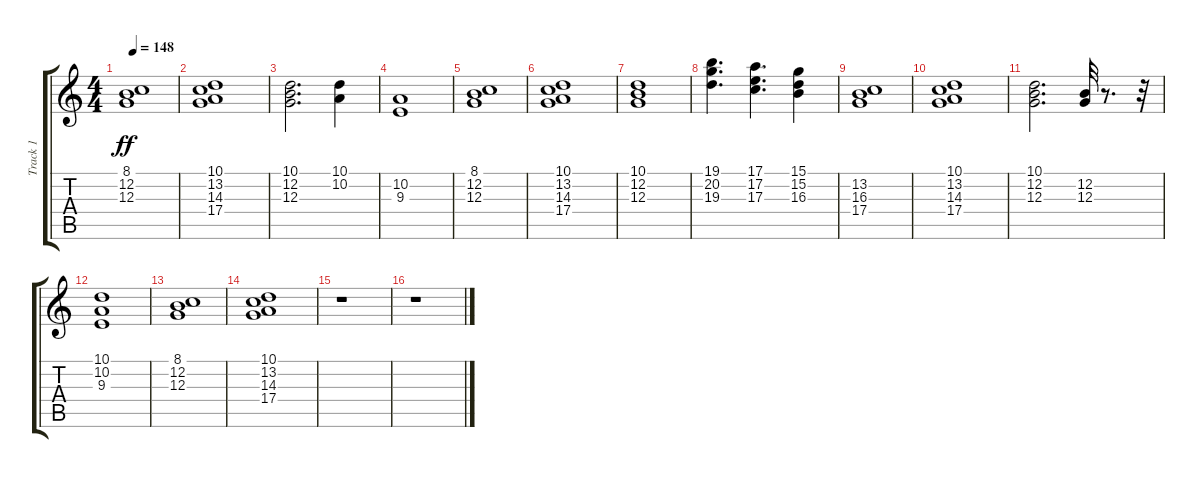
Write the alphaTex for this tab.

\track ("Track 1" "Track 1") {instrument electricpiano2}
\staff {score tabs}
\tuning (E4 B3 G3 D3 A2 E2) {hide}
\ts (4 4)
\tempo 148
\clef g2
\ks c
(8.1 12.2 12.3).1{dy ff} |
(10.1 13.2 14.3 17.4).1 |
(10.1 12.2 12.3).2{d} (10.1 10.2).4 |
(10.2 9.3).1 |
(8.1 12.2 12.3).1 |
(10.1 13.2 14.3 17.4).1 |
(10.1 12.2 12.3).1 |
(19.1 20.2 19.3).4{d} (17.1 17.2 17.3).4{d} (15.1 15.2 16.3).4 |
(13.2 16.3 17.4).1 |
(10.1 13.2 14.3 17.4).1 |
(10.1 12.2 12.3).2{d} (12.2 12.3).32 r.8{d} r.32 |
(10.1 10.2 9.3).1 |
(8.1 12.2 12.3).1 |
(10.1 13.2 14.3 17.4).1 |
r.1 |
r.1
